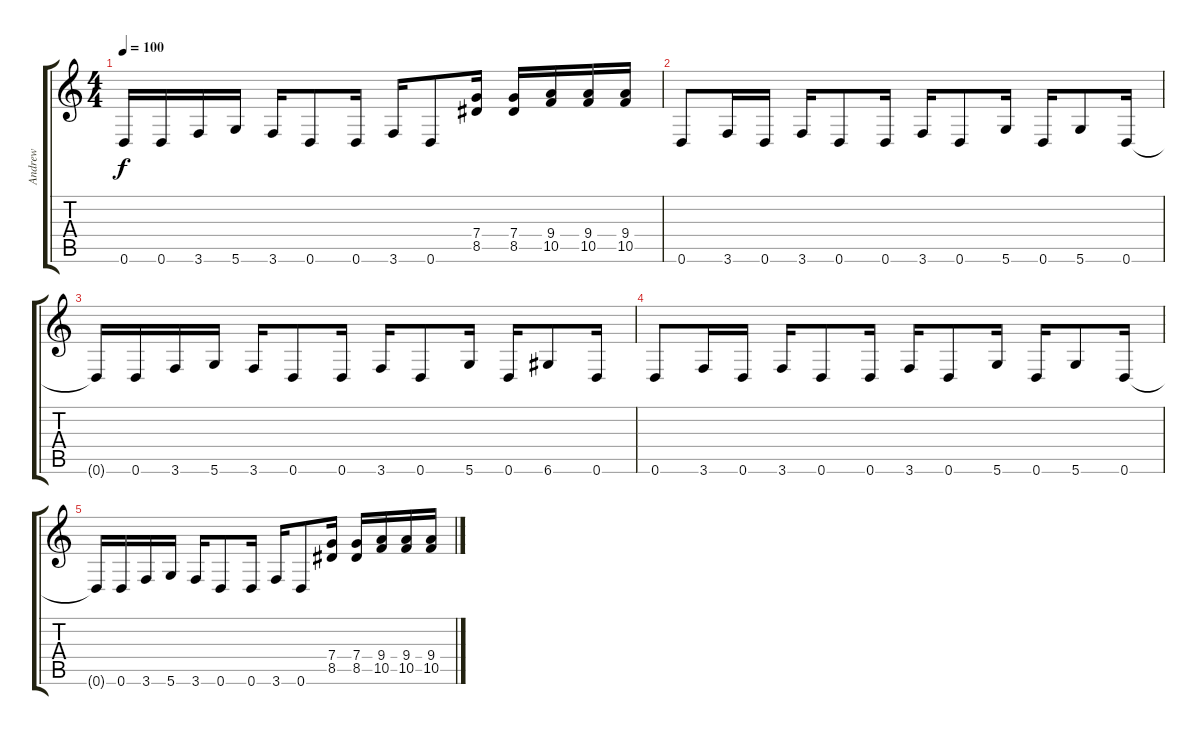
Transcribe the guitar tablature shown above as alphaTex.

\track ("Andrew" "Andrew") {instrument distortionguitar}
\staff {score tabs}
\tuning (D4 A3 F3 C3 G2 D2) {hide}
\ts (4 4)
\tempo 100
\clef g2
\ks c
0.6{t}.16{dy f} 0.6.16 3.6.16 5.6.16 3.6.16 0.6.8 0.6.16 3.6.16 0.6.8 (7.4 8.5).16 (7.4 8.5).16 (9.4 10.5).16 (9.4 10.5).16 (9.4 10.5).16 |
0.6.8 3.6.16 0.6.16 3.6.16 0.6.8 0.6.16 3.6.16 0.6.8 5.6.16 0.6.16 5.6.8 0.6.16 |
0.6{t}.16 0.6.16 3.6.16 5.6.16 3.6.16 0.6.8 0.6.16 3.6.16 0.6.8 5.6.16 0.6.16 6.6.8 0.6.16 |
0.6.8 3.6.16 0.6.16 3.6.16 0.6.8 0.6.16 3.6.16 0.6.8 5.6.16 0.6.16 5.6.8 0.6.16 |
0.6{t}.16 0.6.16 3.6.16 5.6.16 3.6.16 0.6.8 0.6.16 3.6.16 0.6.8 (7.4 8.5).16 (7.4 8.5).16 (9.4 10.5).16 (9.4 10.5).16 (9.4 10.5).16
